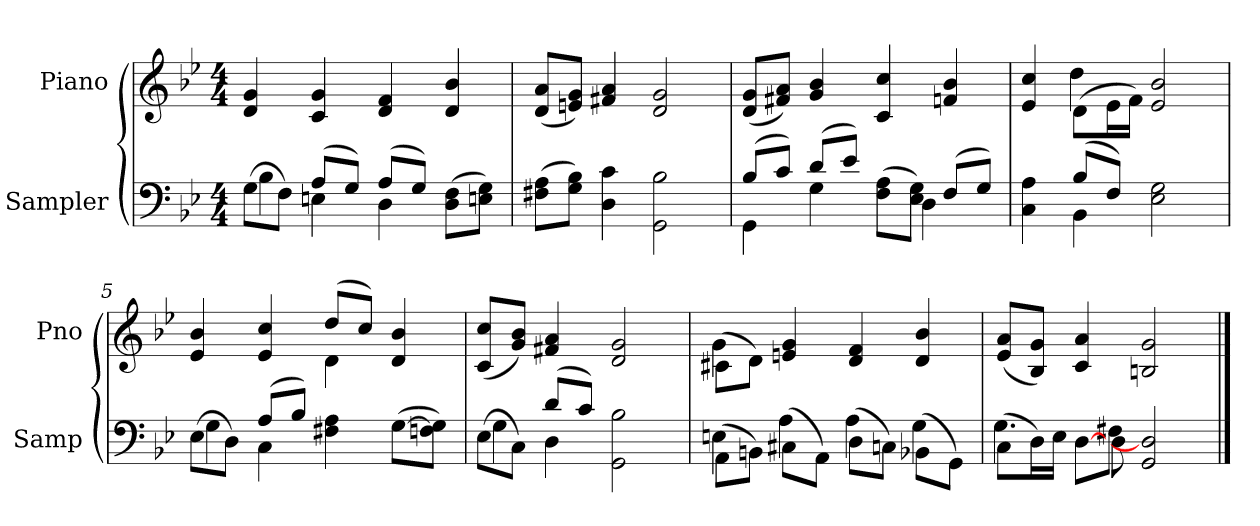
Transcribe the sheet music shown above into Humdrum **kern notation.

**kern	**kern
*part2	*part1
*staff2	*staff1
*I"Sampler	*I"Piano
*I'Samp	*I'Pno
*clefF4	*clefG2
*k[b-e-]	*k[b-e-]
*B-:	*B-:
*M4/4	*M4/4
=1	=1
*^	*
(8G\L	4B-	4d 4g
8F\J)	.	.
(8A/L	4E	4c 4g
8G/J)	.	.
(8A/L	4D	4d 4f
8G/J)	.	.
(8D\ 8F\L	4ryy	4d 4b-
8En\ 8G\J)	.	.
*v	*v	*
=2	=2
(8F#X\ 8A\L	(8d/ 8a/L
8G\ 8B-\J)	8en/ 8g/J)
4D 4c	4f#X 4a
2GG 2B-	2d 2g
=3	=3
*^	*
(8B-/L	4GG	(8d/ 8g/L
8c/J)	.	8f#X/ 8a/J)
(8d/L	4G	4g 4b-
8e-/J)	.	.
(8F\ 8A\L	8ryy	4c 4cc
8E-\ 8G\J)	4D	.
(8F/L	.	4fn 4b-
8G/J)	8ryy	.
=4	=4	=4
*	*	*^
4C 4A	4ryy	4e- 4cc	4ryy
(8B-/L	4BB-	(8d\L	4dd
8F/J)	.	16e-\L	.
.	.	16f\JJ)	.
2E- 2G	2ryy	2e- 2b-	2ryy
=5	=5	=5	=5
(8E-\L	4G	4e- 4b-	2ryy
8D\J)	.	.	.
(8A/L	4C	4e- 4cc	.
8B-/J)	.	.	.
4F#X\ 4A\	2ryy	(8dd/L	4d
.	.	8cc/J)	.
([8G\L	.	4d 4b-	4ryy
8Fn\ 8G]\J)	.	.	.
*	*	*v	*v
=6	=6	=6
(8E-\L	4G	(8c/ 8cc/L
8C\J)	.	8g/ 8b-/J)
(8d/L	4D	4f#X 4a
8c/J)	.	.
2GG 2B-	2ryy	2d 2g
=7	=7	=7
*	*	*^
(8AA\L	4En	(8c#X\L	4g
8BBn\J)	.	8d\J)	.
(8C#X\L	4A	4en 4g	2.ryy
8AA\J)	.	.	.
(8D\L	4A	4d 4f	.
8Cn\J)	.	.	.
(8BB-X\L	4G	4d 4b-	.
8GG\J)	.	.	.
*	*	*v	*v
=8	=8	=8
(8C\L	4.G	(8e-/ 8a/L
16D\L)	.	8B-/ 8g/J)
16E-\JJ	.	.
[8D\L	.	4c 4a
8F#X\J	8D	.
2GG 2D]	2ryy	2Bn 2g
*v	*v	*
==	==
*-	*-
